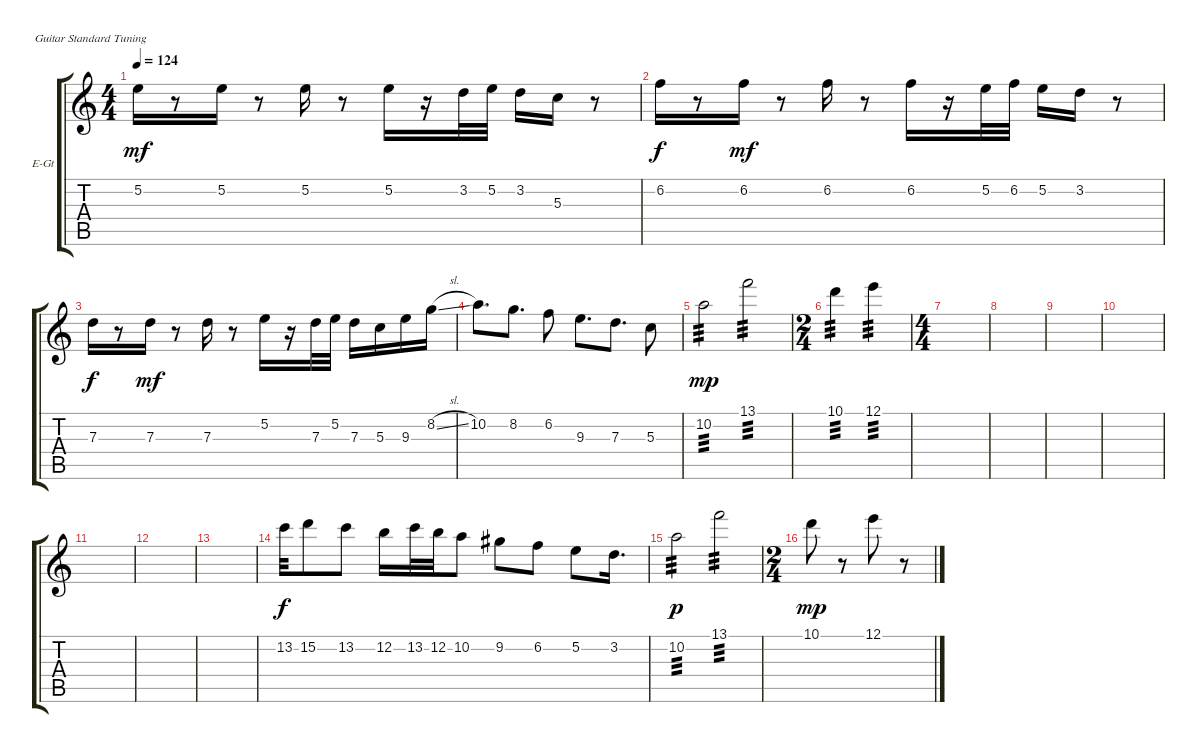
\defaultSystemsLayout 4
\bracketExtendMode groupsimilarinstruments
\firstSystemTrackNameOrientation horizontal
\otherSystemsTrackNameOrientation horizontal
\track ("Electric Guitar" "E-Gt") {instrument overdrivenguitar}
\staff {score tabs}
\tuning (E4 B3 G3 D3 A2 E2)
\ts (4 4)
\tempo 124
\clef g2
\ks c
5.2.16{dy mf} r.8 5.2.16 r.8 5.2.16 r.8 5.2.16 r.16 3.2.32 5.2.32 3.2.16 5.3.16 r.8 |
6.2.16{dy f} r.8 6.2.16{dy mf} r.8 6.2.16 r.8 6.2.16 r.16 5.2.32 6.2.32 5.2.16 3.2.16 r.8 |
7.3.16{dy f} r.8 7.3.16{dy mf} r.8 7.3.16 r.8 5.2.16 r.16 7.3.32 5.2.32 7.3.16 5.3.16 9.3.16 8.2{sl}.16 |
10.2.8{d} 8.2.8{d} 6.2.8 9.3.8{d} 7.3.8{d} 5.3.8 |
10.2.2{tp 3 dy mp} 13.1.2{tp 3} |
\ts (2 4)
10.1.4{tp 3} 12.1.4{tp 3} |
\ts (4 4)
|
|
|
|
|
|
|
13.2.32{dy f} 15.2.8 13.2.8 12.2.16 13.2.32 12.2.32 10.2.8 9.2.8 6.2.8 5.2.8 3.2.16{d} |
10.2.2{tp 3 dy p} 13.1.2{tp 3} |
\ts (2 4)
10.1.8{dy mp} r.8 12.1.8 r.8
